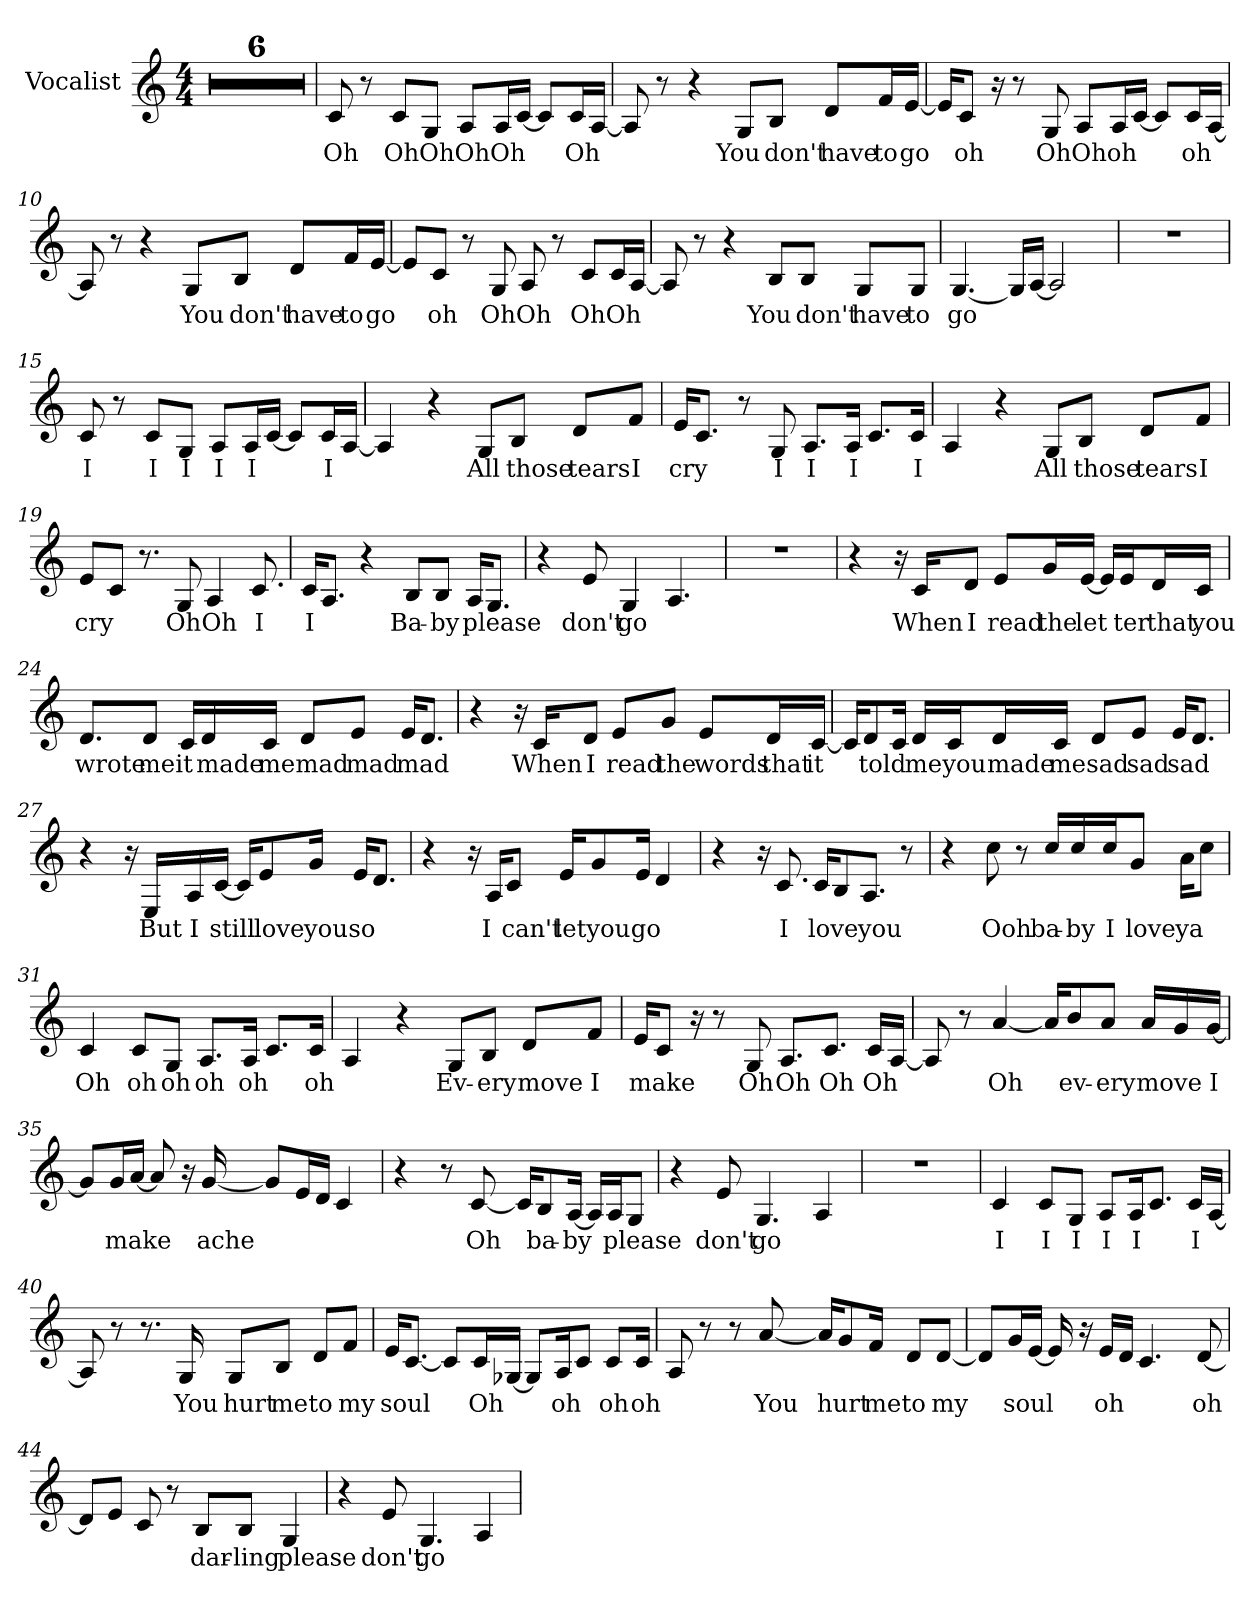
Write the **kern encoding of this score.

**kern	**text
*part1	*part1
*staff1	*staff1
*I"Vocalist	*
*clefG2	*
*M4/4	*
=1	=1
1r	.
=2	=2
1r	.
=3	=3
1r	.
=4	=4
1r	.
=5	=5
1r	.
=6	=6
1r	.
=7	=7
8c	Oh
8r	.
8c/L	Oh
8G/J	Oh
8A/L	Oh
16A/L	Oh
[16c/JJ	_
8c/L]	_
16c/L	Oh
[16A/JJ	_
=8	=8
8A]	_
8r	.
4r	.
8G/L	You
8B/J	don't
8d/L	have
16f/L	to
[16e/JJ	go
=9	=9
16e/KL]	_
8c/J	oh
16r	.
8r	.
8G	Oh
8A/L	Oh
16A/L	oh
[16c/JJ	_
8c/L]	_
16c/L	oh
[16A/JJ	_
=10	=10
8A]	_
8r	.
4r	.
8G/L	You
8B/J	don't
8d/L	have
16f/L	to
[16e/JJ	go
=11	=11
8e/L]	_
8c/J	oh
8r	.
8G	Oh
8A	Oh
8r	.
8c/L	Oh
16c/L	Oh
[16A/JJ	_
=12	=12
8A]	_
8r	.
4r	.
8B/L	You
8B/J	don't
8G/L	have
8G/J	to
=13	=13
[4.G	go
16G/LL]	_
[16A/JJ	_
2A]	_
=14	=14
1r	.
=15	=15
8c	I
8r	.
8c/L	I
8G/J	I
8A/L	I
16A/L	I
[16c/JJ	_
8c/L]	_
16c/L	I
[16A/JJ	_
=16	=16
4A]	_
4r	.
8G/L	All
8B/J	those
8d/L	tears
8f/J	I
=17	=17
16e/KL	cry
8.c/J	_
8r	.
8G	I
8.A/L	I
16A/Jk	I
8.c/L	_
16c/Jk	I
=18	=18
4A	_
4r	.
8G/L	All
8B/J	those
8d/L	tears
8f/J	I
=19	=19
8e/L	cry
8c/J	_
8.r	.
8G	Oh
4A	Oh
8.c	I
=20	=20
16c/KL	I
8.A/J	_
4r	.
8B/L	Ba-
8B/J	-by
16A/KL	please
8.G/J	_
=21	=21
4r	.
8e	don't
4G	go
4.A	_
=22	=22
1r	.
=23	=23
4r	.
16r	.
16c/KL	When
8d/J	I
8e/L	read
16g/L	the
[16e/JJ	let-
16e/LL]	_
16e/J	-ter
16d/L	that
16c/JJ	you
=24	=24
8.d/L	wrote
8d/J	me
16c/LL	it
16d/	made
16c/JJ	me
8d/L	mad
8e/J	mad
16e/KL	mad
8.d/J	_
=25	=25
4r	.
16r	.
16c/KL	When
8d/J	I
8e/L	read
8g/J	the
8e/L	words
16d/L	that
[16c/JJ	it
=26	=26
16c/KL]	_
8d/	told
16c/Jk	_
16d/LL	me
16c/J	you
16d/L	made
16c/JJ	me
8d/L	sad
8e/J	sad
16e/KL	sad
8.d/J	_
=27	=27
4r	.
16r	.
16E/LL	But
16A/	I
[16c/JJ	still
16c/KL]	_
8e/	love
16g/Jk	you
16e/KL	so
8.d/J	_
=28	=28
4r	.
16r	.
16A/KL	I
8c/J	can't
16e/KL	let
8g/	you
16e/Jk	go
4d	_
=29	=29
4r	.
16r	.
8.c	I
16c/KL	love
8B/	_
8.A/J	you
8r	.
=30	=30
4r	.
8cc	Ooh
8r	.
16cc/LL	ba-
16cc/J	-by
16cc/K	I
8g/J	love
16a\KL	ya
8cc\J	_
=31	=31
4c	Oh
8c/L	oh
8G/J	oh
8.A/L	oh
16A/Jk	oh
8.c/L	_
16c/Jk	oh
=32	=32
4A	_
4r	.
8G/L	Ev-
8B/J	-ery
8d/L	move
8f/J	I
=33	=33
16e/KL	make
8c/J	_
16r	.
8r	.
8G	Oh
8.A/L	Oh
8.c/J	Oh
16c/LL	Oh
[16A/JJ	_
=34	=34
8A]	_
8r	.
[4a	Oh
16a/KL]	_
8b/	ev-
8a/J	-ery
16a/LL	move
16g/	_
[16g/JJ	I
=35	=35
8g/L]	_
16g/L	make
[16a/JJ	_
8a]	_
16r	.
[16g	ache
8g/L]	_
16e/L	_
16d/JJ	_
4c	_
=36	=36
4r	.
8r	.
[8c	Oh
16c/KL]	_
8B/	ba-
[16A/Jk	-by
16A/LL]	_
16A/J	please
8G/J	_
=37	=37
4r	.
8e	don't
4.G	go
4A	_
=38	=38
1r	.
=39	=39
4c	I
8c/L	I
8G/J	I
8A/L	I
16A/K	I
8.c/J	_
16c/LL	I
[16A/JJ	_
=40	=40
8A]	_
8r	.
8.r	.
16G	You
8G/L	hurt
8B/J	me
8d/L	to
8f/J	my
=41	=41
16e/KL	soul
[8.c/J	_
8c/L]	_
16c/L	Oh
[16G-X/JJ	_
8G-/L]	_
16A/K	oh
8c/J	_
8c/L	oh
16c/Jk	oh
=42	=42
8A	_
8r	.
8r	.
[8a	You
16a/KL]	_
8g/	hurt
16f/Jk	me
8d/L	to
[8d/J	my
=43	=43
8d/L]	_
16g/L	soul
[16e/JJ	_
16e]	_
16r	.
16e/LL	oh
16d/JJ	_
4.c	_
[8d	oh
=44	=44
8d/L]	_
8e/J	_
8c	_
8r	.
8B/L	dar-
8B/J	-ling
4G	please
=45	=45
4r	.
8e	don't
4.G	go
4A	_
=	=
*-	*-
